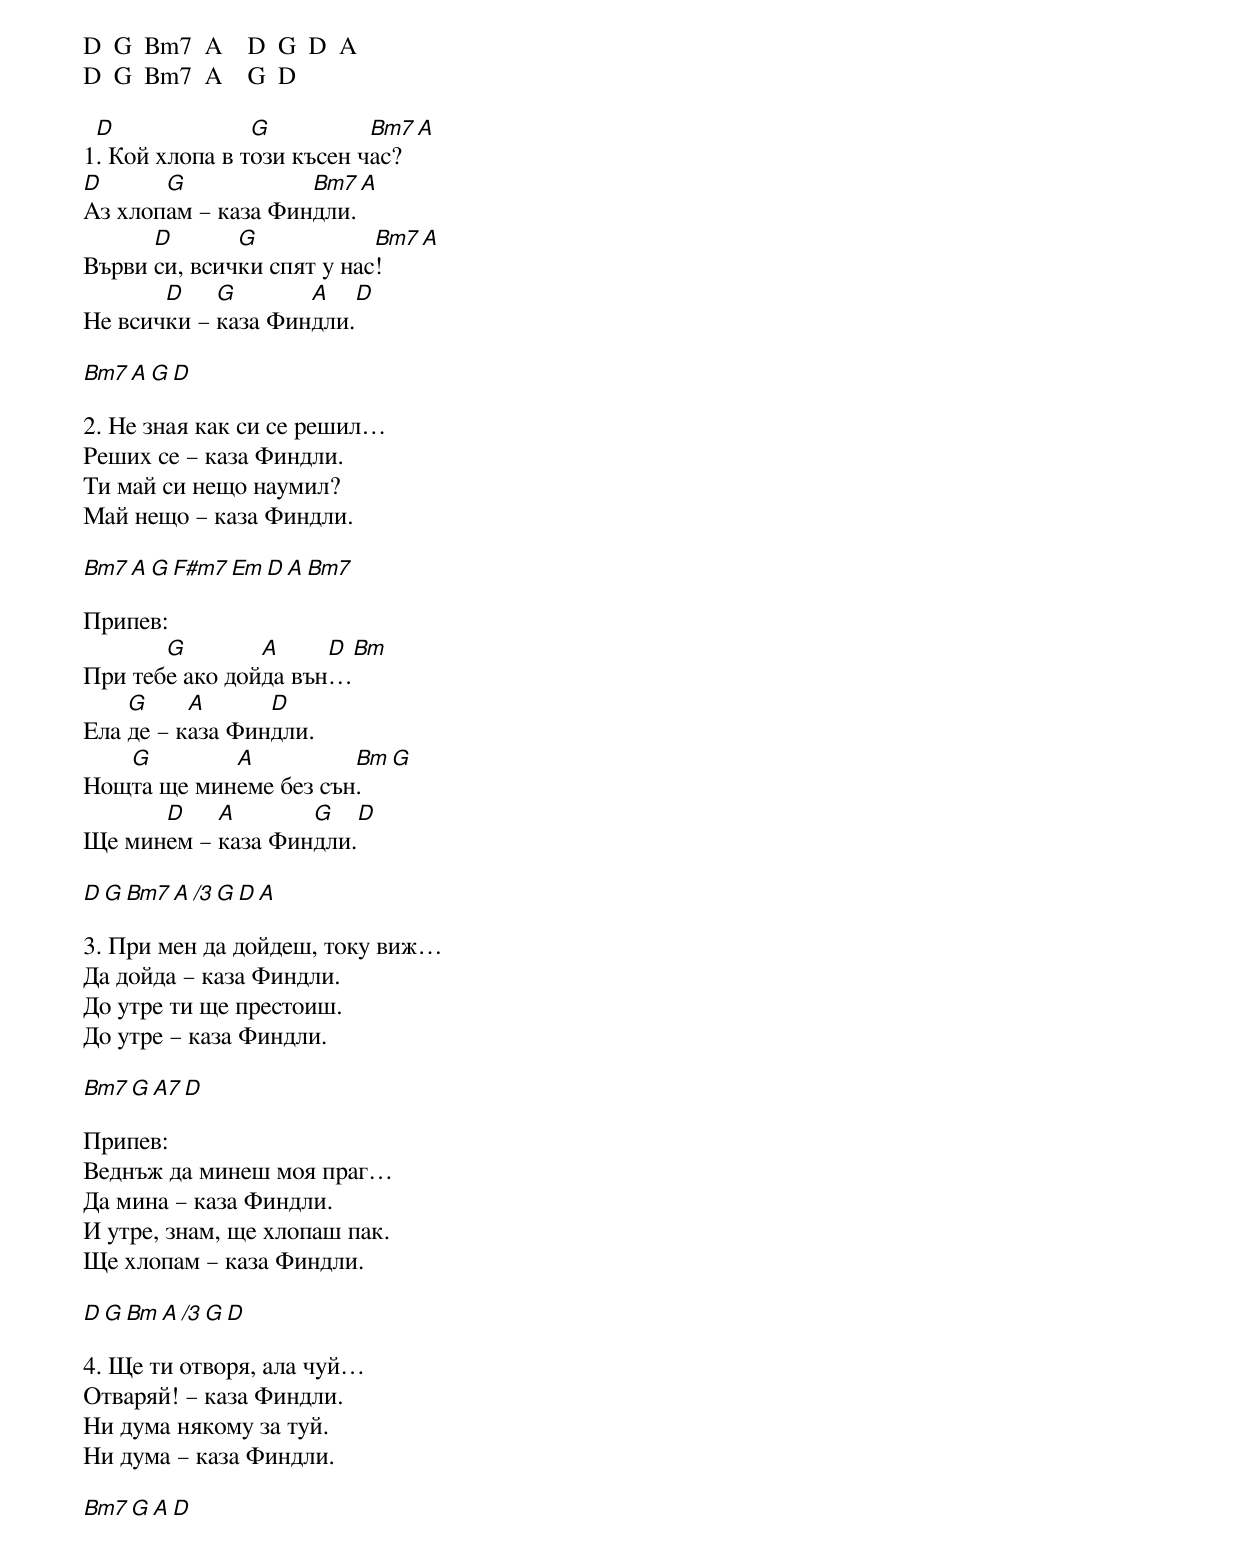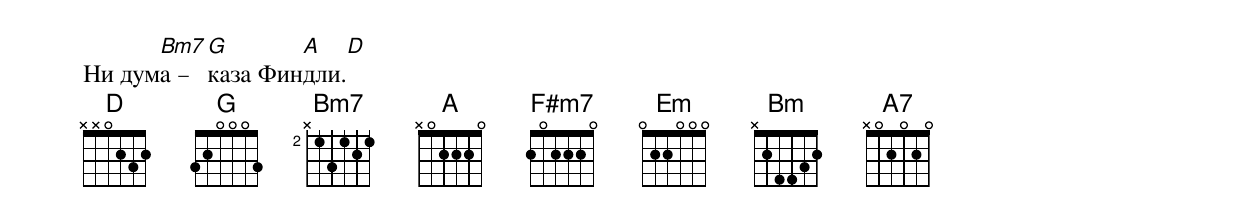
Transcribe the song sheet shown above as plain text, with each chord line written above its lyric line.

D  G  Bm7  A    D  G  D  A
D  G  Bm7  A    G  D

 D              G          Bm7   A
1. Кой хлопа в този късен час?
D      G            Bm7 A
Аз хлопам – каза Финдли.
      D       G            Bm7  A
Върви си, всички спят у нас!
       D    G       A   D
Не всички – каза Финдли.

Bm7  A  G  D

2. Не зная как си се решил…
Реших се – каза Финдли.
Ти май си нещо наумил?
Май нещо – каза Финдли.

Bm7  A  G  F#m7  Em  D  A  Bm7

Припев:
       G        A     D    Bm
При тебе ако дойда вън…
    G     A      D
Ела де – каза Финдли.
   G        A          Bm   G
Нощта ще минеме без сън.
      D    A       G     D
Ще минем – каза Финдли.

D  G  Bm7  A /3  G  D  A

3. При мен да дойдеш, току виж…
Да дойда – каза Финдли.
До утре ти ще престоиш.
До утре – каза Финдли.

Bm7  G  A7  D

Припев:
Веднъж да минеш моя праг…
Да мина – каза Финдли.
И утре, знам, ще хлопаш пак.
Ще хлопам – каза Финдли.

D   G   Bm  A /3  G  D

4. Ще ти отворя, ала чуй…
Отваряй! – каза Финдли.
Ни дума някому за туй.
Ни дума – каза Финдли.

Bm7  G   A  D

      Bm7 G       A   D
Ни дума – каза Финдли.
